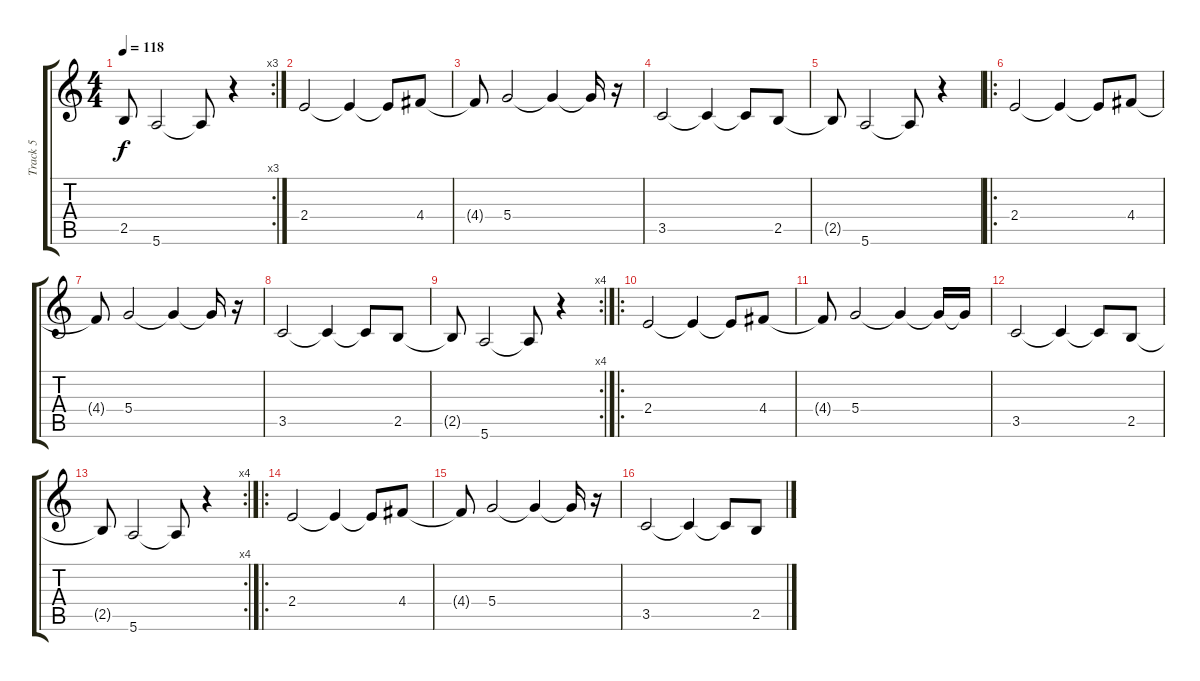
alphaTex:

\track ("Track 5" "Track 5") {instrument overdrivenguitar}
\staff {score tabs}
\tuning (E4 B3 G3 D3 A2 E2) {hide}
\rc 3
\ts (4 4)
\tempo 118
\clef g2
\ks c
2.5{t}.8{dy f} 5.6.2 5.6{t}.8 r.4 |
2.4.2 2.4{t}.4 2.4{t}.8 4.4.8 |
4.4{t}.8 5.4.2 5.4{t}.4 5.4{t}.16 r.16 |
3.5.2 3.5{t}.4 3.5{t}.8 2.5.8 |
2.5{t}.8 5.6.2 5.6{t}.8 r.4 |
\ro
2.4.2 2.4{t}.4 2.4{t}.8 4.4.8 |
4.4{t}.8 5.4.2 5.4{t}.4 5.4{t}.16 r.16 |
3.5.2 3.5{t}.4 3.5{t}.8 2.5.8 |
\rc 4
2.5{t}.8 5.6.2 5.6{t}.8 r.4 |
\ro
2.4.2 2.4{t}.4 2.4{t}.8 4.4.8 |
4.4{t}.8 5.4.2 5.4{t}.4 5.4{t}.16 5.4{t}.16 |
3.5.2 3.5{t}.4 3.5{t}.8 2.5.8 |
\rc 4
2.5{t}.8 5.6.2 5.6{t}.8 r.4 |
\ro
2.4.2 2.4{t}.4 2.4{t}.8 4.4.8 |
4.4{t}.8 5.4.2 5.4{t}.4 5.4{t}.16 r.16 |
3.5.2 3.5{t}.4 3.5{t}.8 2.5.8
